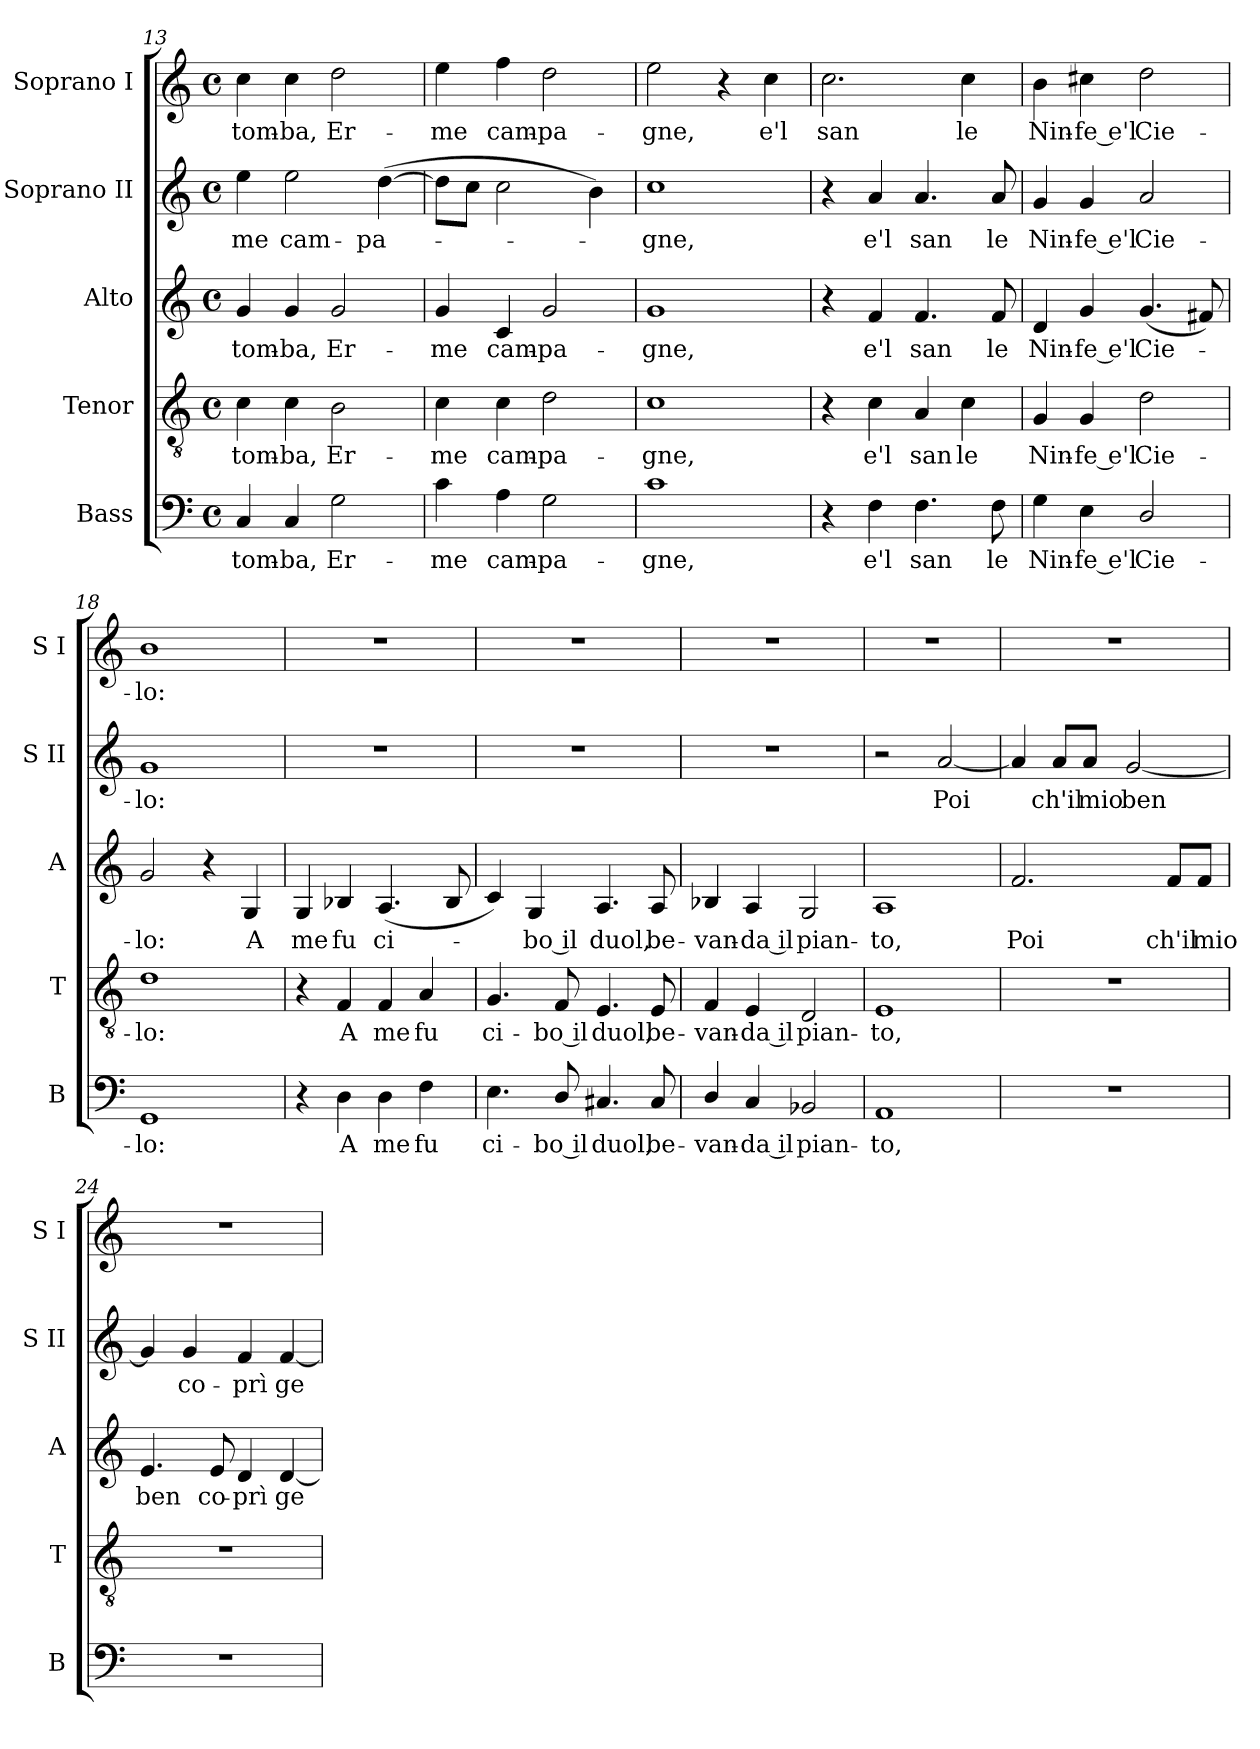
**kern	**text	**kern	**text	**kern	**text	**kern	**text	**kern	**text
*part5	*part5	*part4	*part4	*part3	*part3	*part2	*part2	*part1	*part1
*staff5	*staff5	*staff4	*staff4	*staff3	*staff3	*staff2	*staff2	*staff1	*staff1
*I"Bass	*	*I"Tenor	*	*I"Alto	*	*I"Soprano II	*	*I"Soprano I	*
*I'B	*	*I'T	*	*I'A	*	*I'S II	*	*I'S I	*
*clefF4	*	*clefGv2	*	*clefG2	*	*clefG2	*	*clefG2	*
*k[]	*	*k[]	*	*k[]	*	*k[]	*	*k[]	*
*M4/4	*	*M4/4	*	*M4/4	*	*M4/4	*	*M4/4	*
*met(c)	*	*met(c)	*	*met(c)	*	*met(c)	*	*met(c)	*
=13	=13	=13	=13	=13	=13	=13	=13	=13	=13
!	!LO:LY:b	!	!LO:LY:b	!	!LO:LY:b	!	!LO:LY:b	!	!LO:LY:b
4C/	tom-	4c\	tom-	4g/	tom-	4ee\	-me	4cc\	tom-
!	!LO:LY:b	!	!LO:LY:b	!	!LO:LY:b	!	!LO:LY:b	!	!LO:LY:b
4C/	-ba,	4c\	-ba,	4g/	-ba,	2ee\	cam-	4cc\	-ba,
!	!LO:LY:b	!	!LO:LY:b	!	!LO:LY:b	!	!	!	!LO:LY:b
2G\	Er-	2B\	Er-	2g/	Er-	.	.	2dd\	Er-
!	!	!	!	!	!	!	!LO:LY:b	!	!
.	.	.	.	.	.	(>[4dd\	-pa-	.	.
=14	=14	=14	=14	=14	=14	=14	=14	=14	=14
!	!LO:LY:b	!	!LO:LY:b	!	!LO:LY:b	!	!	!	!LO:LY:b
4c\	-me	4c\	-me	4g/	-me	8dd\L]	.	4ee\	-me
.	.	.	.	.	.	8cc\J	.	.	.
!	!LO:LY:b	!	!LO:LY:b	!	!LO:LY:b	!	!	!	!LO:LY:b
4A\	cam-	4c\	cam-	4c/	cam-	2cc\	.	4ff\	cam-
!	!LO:LY:b	!	!LO:LY:b	!	!LO:LY:b	!	!	!	!LO:LY:b
2G\	-pa-	2d\	-pa-	2g/	-pa-	.	.	2dd\	-pa-
.	.	.	.	.	.	4b\)	.	.	.
=15	=15	=15	=15	=15	=15	=15	=15	=15	=15
!	!LO:LY:b	!	!LO:LY:b	!	!LO:LY:b	!	!LO:LY:b	!	!LO:LY:b
1c	-gne,	1c	-gne,	1g	-gne,	1cc	gne,	2ee\	-gne,
.	.	.	.	.	.	.	.	4r	.
!	!	!	!	!	!	!	!	!	!LO:LY:b
.	.	.	.	.	.	.	.	4cc\	e'l
!!LO:LB:g=z
=16	=16	=16	=16	=16	=16	=16	=16	=16	=16
!	!	!	!	!	!	!	!	!	!LO:LY:b
4r	.	4r	.	4r	.	4r	.	2.cc\	san
!	!LO:LY:b	!	!LO:LY:b	!	!LO:LY:b	!	!LO:LY:b	!	!
4F\	e'l	4c\	e'l	4f/	e'l	4a/	e'l	.	.
!	!LO:LY:b	!	!LO:LY:b	!	!LO:LY:b	!	!LO:LY:b	!	!
4.F\	san	4A/	san	4.f/	san	4.a/	san	.	.
!	!	!	!LO:LY:b	!	!	!	!	!	!LO:LY:b
.	.	4c\	le	.	.	.	.	4cc\	le
!	!LO:LY:b	!	!	!	!LO:LY:b	!	!LO:LY:b	!	!
8F\	le	.	.	8f/	le	8a/	le	.	.
=17	=17	=17	=17	=17	=17	=17	=17	=17	=17
!	!LO:LY:b	!	!LO:LY:b	!	!LO:LY:b	!	!LO:LY:b	!	!LO:LY:b
4G\	Nin-	4G/	Nin-	4d/	Nin-	4g/	Nin-	4b\	Nin-
!	!LO:LY:b	!	!LO:LY:b	!	!LO:LY:b	!	!LO:LY:b	!	!LO:LY:b
4E\	-fe e'l	4G/	-fe e'l	4g/	-fe e'l	4g/	-fe e'l	4cc#X\	-fe e'l
!	!LO:LY:b	!	!LO:LY:b	!	!LO:LY:b	!	!LO:LY:b	!	!LO:LY:b
2D/	Cie-	2d\	Cie-	(<4.g/	Cie-	2a/	Cie-	2dd\	Cie-
.	.	.	.	8f#X/)	.	.	.	.	.
=18	=18	=18	=18	=18	=18	=18	=18	=18	=18
!	!LO:LY:b	!	!LO:LY:b	!	!LO:LY:b	!	!LO:LY:b	!	!LO:LY:b
1GG	-lo:	1d	-lo:	2g/	lo:	1g	-lo:	1b	-lo:
.	.	.	.	4r	.	.	.	.	.
!	!	!	!	!	!LO:LY:b	!	!	!	!
.	.	.	.	4G/	A	.	.	.	.
=19	=19	=19	=19	=19	=19	=19	=19	=19	=19
!	!	!	!	!	!LO:LY:b	!	!	!	!
4r	.	4r	.	4G/	me	1r	.	1r	.
!	!LO:LY:b	!	!LO:LY:b	!	!LO:LY:b	!	!	!	!
4D\	A	4F/	A	4B-X/	fu	.	.	.	.
!	!LO:LY:b	!	!LO:LY:b	!	!LO:LY:b	!	!	!	!
4D\	me	4F/	me	(<4.A/	ci-	.	.	.	.
!	!LO:LY:b	!	!LO:LY:b	!	!	!	!	!	!
4F\	fu	4A/	fu	.	.	.	.	.	.
.	.	.	.	8B-/	.	.	.	.	.
=20	=20	=20	=20	=20	=20	=20	=20	=20	=20
!	!LO:LY:b	!	!LO:LY:b	!	!	!	!	!	!
4.E\	ci-	4.G/	ci-	4c/)	.	1r	.	1r	.
!	!	!	!	!	!LO:LY:b	!	!	!	!
.	.	.	.	4G/	bo il	.	.	.	.
!	!LO:LY:b	!	!LO:LY:b	!	!	!	!	!	!
8D/	-bo il	8F/	-bo il	.	.	.	.	.	.
!	!LO:LY:b	!	!LO:LY:b	!	!LO:LY:b	!	!	!	!
4.C#X/	duol,	4.E/	duol,	4.A/	duol,	.	.	.	.
!	!LO:LY:b	!	!LO:LY:b	!	!LO:LY:b	!	!	!	!
8C#/	be-	8E/	be-	8A/	be-	.	.	.	.
!!LO:LB:g=z
=21	=21	=21	=21	=21	=21	=21	=21	=21	=21
!	!LO:LY:b	!	!LO:LY:b	!	!LO:LY:b	!	!	!	!
4D/	-van-	4F/	-van-	4B-X/	-van-	1r	.	1r	.
!	!LO:LY:b	!	!LO:LY:b	!	!LO:LY:b	!	!	!	!
4C/	-da il	4E/	-da il	4A/	-da il	.	.	.	.
!	!LO:LY:b	!	!LO:LY:b	!	!LO:LY:b	!	!	!	!
2BB-X/	pian-	2D/	pian-	2G/	pian-	.	.	.	.
=22	=22	=22	=22	=22	=22	=22	=22	=22	=22
!	!LO:LY:b	!	!LO:LY:b	!	!LO:LY:b	!	!	!	!
1AA	-to,	1E	-to,	1A	-to,	2r	.	1r	.
!	!	!	!	!	!	!	!LO:LY:b	!	!
.	.	.	.	.	.	[2a/	Poi	.	.
=23	=23	=23	=23	=23	=23	=23	=23	=23	=23
!	!	!	!	!	!LO:LY:b	!	!	!	!
1r	.	1r	.	2.f/	Poi	4a/]	.	1r	.
!	!	!	!	!	!	!	!LO:LY:b	!	!
.	.	.	.	.	.	8a/L	ch'il	.	.
!	!	!	!	!	!	!	!LO:LY:b	!	!
.	.	.	.	.	.	8a/J	mio	.	.
!	!	!	!	!	!	!	!LO:LY:b	!	!
.	.	.	.	.	.	[2g/	ben	.	.
!	!	!	!	!	!LO:LY:b	!	!	!	!
.	.	.	.	8f/L	ch'il	.	.	.	.
!	!	!	!	!	!LO:LY:b	!	!	!	!
.	.	.	.	8f/J	mio	.	.	.	.
=24	=24	=24	=24	=24	=24	=24	=24	=24	=24
!	!	!	!	!	!LO:LY:b	!	!	!	!
1r	.	1r	.	4.e/	ben	4g/]	.	1r	.
!	!	!	!	!	!	!	!LO:LY:b	!	!
.	.	.	.	.	.	4g/	co-	.	.
!	!	!	!	!	!LO:LY:b	!	!	!	!
.	.	.	.	8e/	co-	.	.	.	.
!	!	!	!	!	!LO:LY:b	!	!LO:LY:b	!	!
.	.	.	.	4d/	-prì	4f/	-prì	.	.
!	!	!	!	!	!LO:LY:b	!	!LO:LY:b	!	!
.	.	.	.	[4d/	ge-	[4f/	ge-	.	.
=	=	=	=	=	=	=	=	=	=
*-	*-	*-	*-	*-	*-	*-	*-	*-	*-
